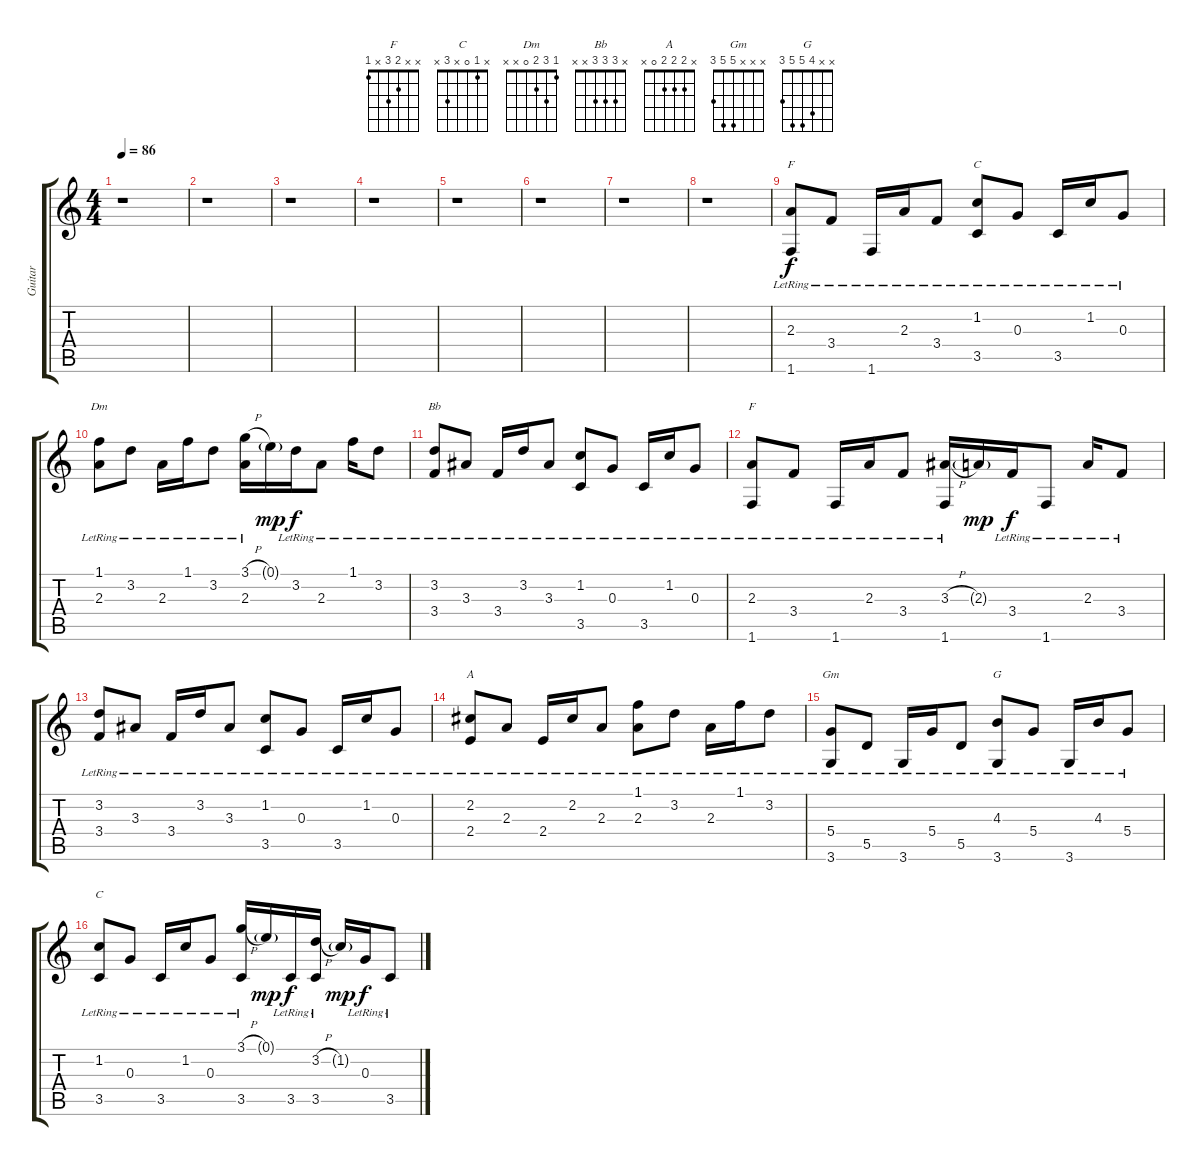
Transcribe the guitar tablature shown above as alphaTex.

\track ("Guitar" "Guitar") {instrument acousticguitarnylon}
\staff {score tabs}
\tuning (E4 B3 G3 D3 A2 E2) {hide}
\chord ("F" x x 2 3 0 1)
\chord ("C" 0 1 0 x 3 x)
\chord ("Dm" 1 3 2 0 x x)
\chord ("Bb" x 3 3 3 x x)
\chord ("F" x x 2 3 x 1)
\chord ("A" x 2 2 2 0 x)
\chord ("Gm" x x x 5 5 3)
\chord ("G" x x 4 5 5 3)
\chord ("C" x 1 0 x 3 x)
\ts (4 4)
\tempo 86
\clef g2
\ks c
r.1{dy f instrument acousticguitarnylon} |
r.1 |
r.1 |
r.1 |
r.1 |
r.1 |
r.1 |
r.1 |
(2.3{lr} 1.6{lr}).8{ch "F"} 3.4{lr}.8 1.6{lr}.16 2.3{lr}.16 3.4{lr}.8 (1.2{lr} 3.5{lr}).8{ch "C"} 0.3{lr}.8 3.5{lr}.16 1.2{lr}.16 0.3{lr}.8 |
(1.1{lr} 2.3{lr}).8{ch "Dm"} 3.2{lr}.8 2.3{lr}.16 1.1{lr}.16 3.2{lr}.8 (3.1{h} 2.3{lr}).16 0.1{g}.16{dy mp} 3.2{lr}.16{dy f} 2.3{lr}.8 1.1{lr}.16 3.2{lr}.8 |
(3.2{lr} 3.4{lr}).8{ch "Bb"} 3.3{lr}.8 3.4{lr}.16 3.2{lr}.16 3.3{lr}.8 (1.2{lr} 3.5{lr}).8 0.3{lr}.8 3.5{lr}.16 1.2{lr}.16 0.3{lr}.8 |
(2.3{lr} 1.6{lr}).8{ch "F"} 3.4{lr}.8 1.6{lr}.16 2.3{lr}.16 3.4{lr}.8 (3.3{h} 1.6{lr}).16 2.3{g}.16{dy mp} 3.4{lr}.16{dy f} 1.6{lr}.8 2.3{lr}.16 3.4{lr}.8 |
(3.2{lr} 3.4{lr}).8 3.3{lr}.8 3.4{lr}.16 3.2{lr}.16 3.3{lr}.8 (1.2{lr} 3.5{lr}).8 0.3{lr}.8 3.5{lr}.16 1.2{lr}.16 0.3{lr}.8 |
(2.2{lr} 2.4{lr}).8{ch "A"} 2.3{lr}.8 2.4{lr}.16 2.2{lr}.16 2.3{lr}.8 (1.1{lr} 2.3{lr}).8 3.2{lr}.8 2.3{lr}.16 1.1{lr}.16 3.2{lr}.8 |
(5.4{lr} 3.6{lr}).8{ch "Gm"} 5.5{lr}.8 3.6{lr}.16 5.4{lr}.16 5.5{lr}.8 (4.3{lr} 3.6{lr}).8{ch "G"} 5.4{lr}.8 3.6{lr}.16 4.3{lr}.16 5.4{lr}.8 |
(1.2{lr} 3.5{lr}).8{ch "C"} 0.3{lr}.8 3.5{lr}.16 1.2{lr}.16 0.3{lr}.8 (3.1{h} 3.5{lr}).16 0.1{g}.16{dy mp} 3.5{lr}.16{dy f} (3.2{h} 3.5{lr}).16 1.2{g}.16{dy mp} 0.3{lr}.16{dy f} 3.5{lr}.8
